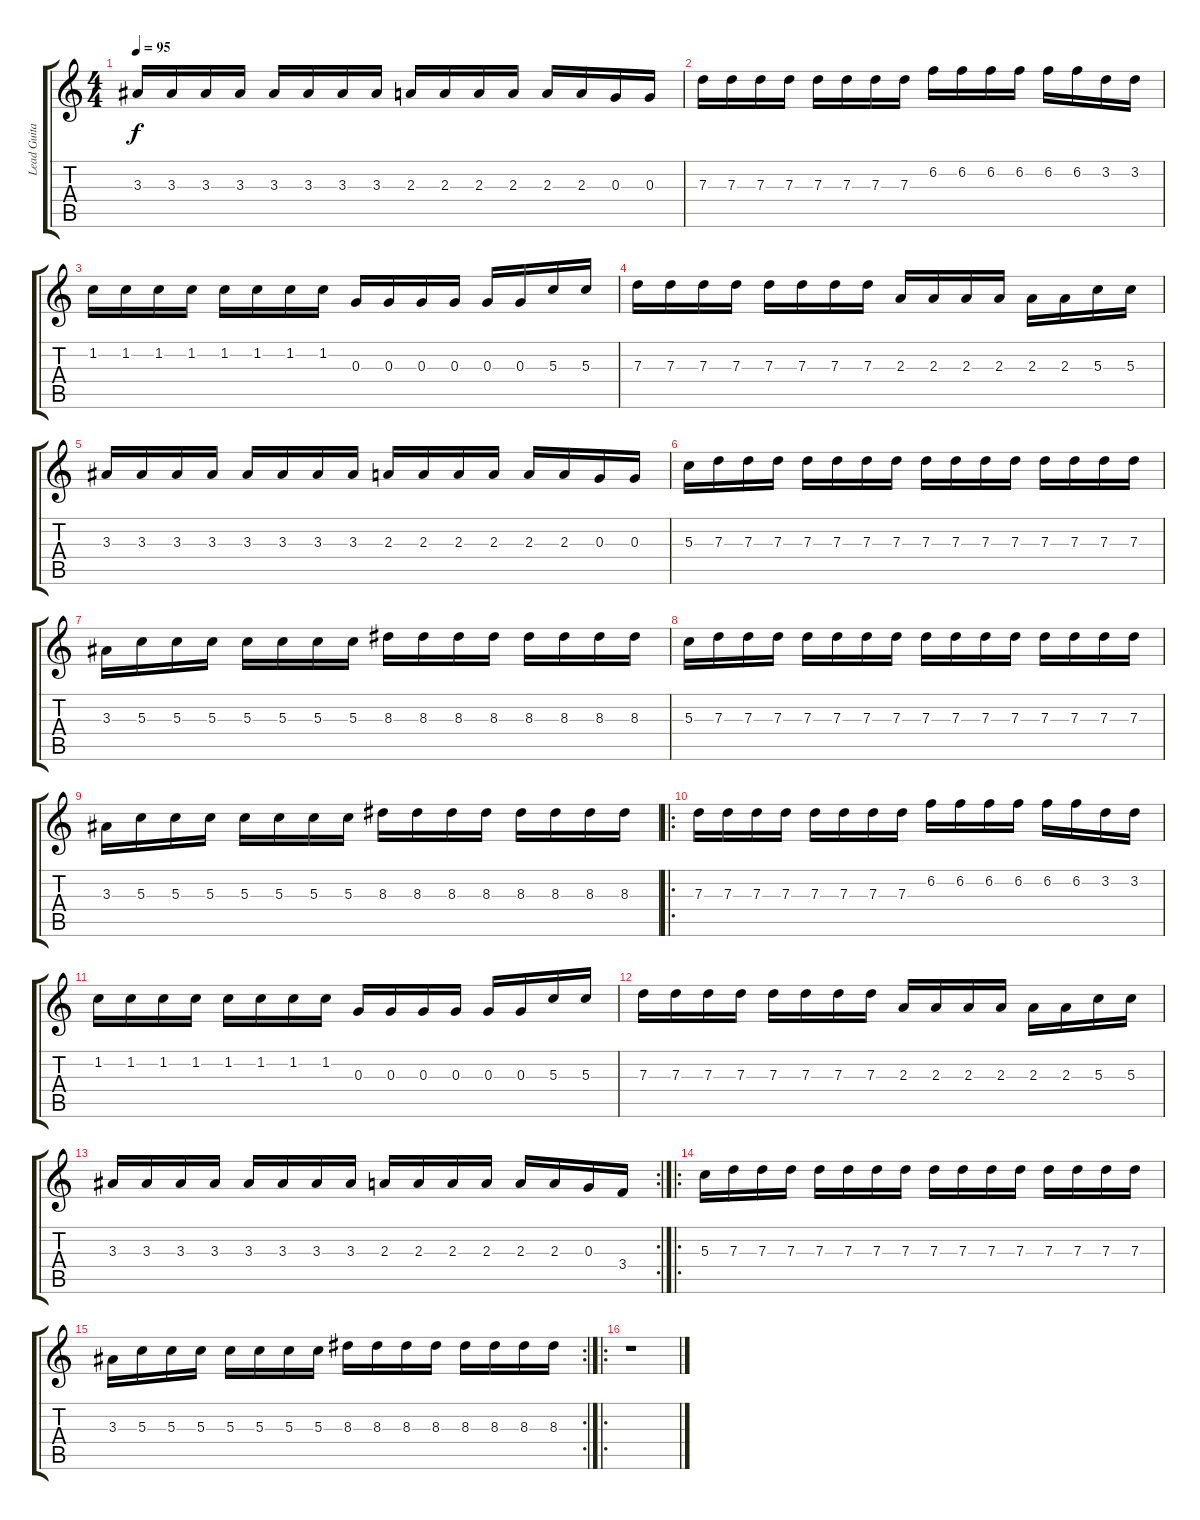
\track ("Lead Guitar" "Lead Guita") {instrument distortionguitar}
\staff {score tabs}
\tuning (E4 B3 G3 D3 A2 E2) {hide}
\ts (4 4)
\tempo 95
\clef g2
\ks c
3.3.16{dy f} 3.3.16 3.3.16 3.3.16 3.3.16 3.3.16 3.3.16 3.3.16 2.3.16 2.3.16 2.3.16 2.3.16 2.3.16 2.3.16 0.3.16 0.3.16 |
7.3.16 7.3.16 7.3.16 7.3.16 7.3.16 7.3.16 7.3.16 7.3.16 6.2.16 6.2.16 6.2.16 6.2.16 6.2.16 6.2.16 3.2.16 3.2.16 |
1.2.16 1.2.16 1.2.16 1.2.16 1.2.16 1.2.16 1.2.16 1.2.16 0.3.16 0.3.16 0.3.16 0.3.16 0.3.16 0.3.16 5.3.16 5.3.16 |
7.3.16 7.3.16 7.3.16 7.3.16 7.3.16 7.3.16 7.3.16 7.3.16 2.3.16 2.3.16 2.3.16 2.3.16 2.3.16 2.3.16 5.3.16 5.3.16 |
3.3.16 3.3.16 3.3.16 3.3.16 3.3.16 3.3.16 3.3.16 3.3.16 2.3.16 2.3.16 2.3.16 2.3.16 2.3.16 2.3.16 0.3.16 0.3.16 |
5.3.16 7.3.16 7.3.16 7.3.16 7.3.16 7.3.16 7.3.16 7.3.16 7.3.16 7.3.16 7.3.16 7.3.16 7.3.16 7.3.16 7.3.16 7.3.16 |
3.3.16 5.3.16 5.3.16 5.3.16 5.3.16 5.3.16 5.3.16 5.3.16 8.3.16 8.3.16 8.3.16 8.3.16 8.3.16 8.3.16 8.3.16 8.3.16 |
5.3.16 7.3.16 7.3.16 7.3.16 7.3.16 7.3.16 7.3.16 7.3.16 7.3.16 7.3.16 7.3.16 7.3.16 7.3.16 7.3.16 7.3.16 7.3.16 |
3.3.16 5.3.16 5.3.16 5.3.16 5.3.16 5.3.16 5.3.16 5.3.16 8.3.16 8.3.16 8.3.16 8.3.16 8.3.16 8.3.16 8.3.16 8.3.16 |
\ro
7.3.16 7.3.16 7.3.16 7.3.16 7.3.16 7.3.16 7.3.16 7.3.16 6.2.16 6.2.16 6.2.16 6.2.16 6.2.16 6.2.16 3.2.16 3.2.16 |
1.2.16 1.2.16 1.2.16 1.2.16 1.2.16 1.2.16 1.2.16 1.2.16 0.3.16 0.3.16 0.3.16 0.3.16 0.3.16 0.3.16 5.3.16 5.3.16 |
7.3.16 7.3.16 7.3.16 7.3.16 7.3.16 7.3.16 7.3.16 7.3.16 2.3.16 2.3.16 2.3.16 2.3.16 2.3.16 2.3.16 5.3.16 5.3.16 |
\rc 2
3.3.16 3.3.16 3.3.16 3.3.16 3.3.16 3.3.16 3.3.16 3.3.16 2.3.16 2.3.16 2.3.16 2.3.16 2.3.16 2.3.16 0.3.16 3.4.16 |
\ro
5.3.16 7.3.16 7.3.16 7.3.16 7.3.16 7.3.16 7.3.16 7.3.16 7.3.16 7.3.16 7.3.16 7.3.16 7.3.16 7.3.16 7.3.16 7.3.16 |
\rc 2
3.3.16 5.3.16 5.3.16 5.3.16 5.3.16 5.3.16 5.3.16 5.3.16 8.3.16 8.3.16 8.3.16 8.3.16 8.3.16 8.3.16 8.3.16 8.3.16 |
\ro
r.1
